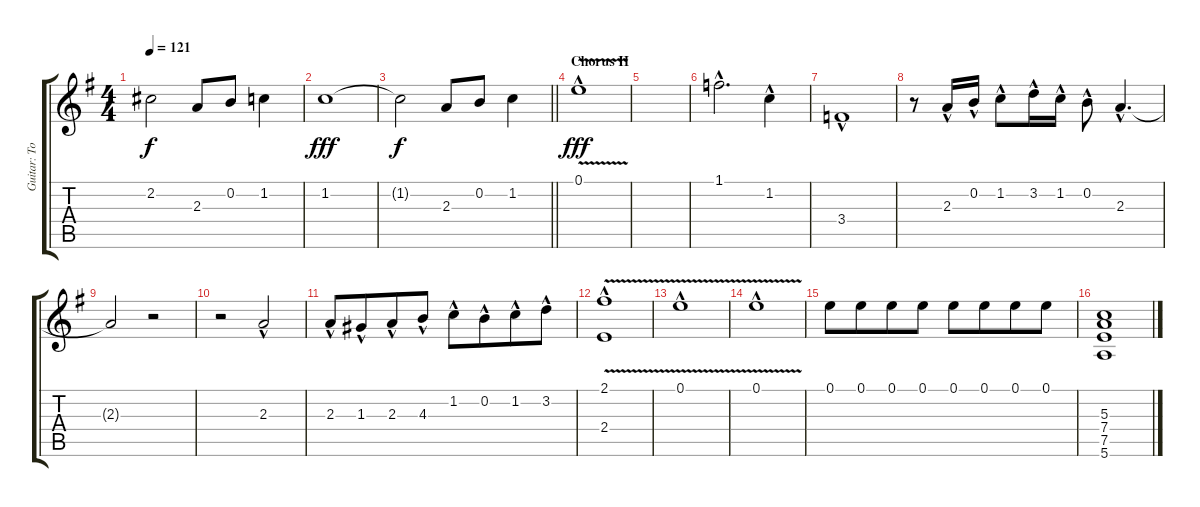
\track ("Guitar: Tony" "Guitar: To") {instrument overdrivenguitar}
\staff {score tabs}
\tuning (E4 B3 G3 D3 A2 E2) {hide}
\ts (4 4)
\tempo 121
\clef g2
\ks g
2.2{t}.2{dy f} 2.3.8 0.2.8 1.2.4 |
1.2.1{dy fff} |
\barLineRight lightlight
1.2{t}.2{dy f} 2.3.8 0.2.8 1.2.4 |
\section ("" "Chorus II")
0.1{v hac}.1{dy fff} |
|
1.1{hac}.2{d} 1.2{hac}.4 |
3.4{hac}.1 |
r.8 2.3{hac}.16 0.2{hac}.16 1.2{hac}.8 3.2{hac}.16 1.2{hac}.16 0.2{hac}.8 2.3{hac}.4{d} |
2.3{t}.2 r.2 |
r.2 2.3{hac}.2 |
2.3{hac}.8 1.3{hac}.8{beam merge} 2.3{hac}.8 4.3{hac}.8 1.2{hac}.8 0.2{hac}.8{beam merge} 1.2{hac}.8 3.2{hac}.8 |
(2.1{v hac} 2.4{hac}).1 |
0.1{v hac}.1 |
0.1{v hac}.1 |
0.1.8 0.1.8{beam merge} 0.1.8 0.1.8 0.1.8 0.1.8{beam merge} 0.1.8 0.1.8 |
(5.3 7.4 7.5 5.6).1
